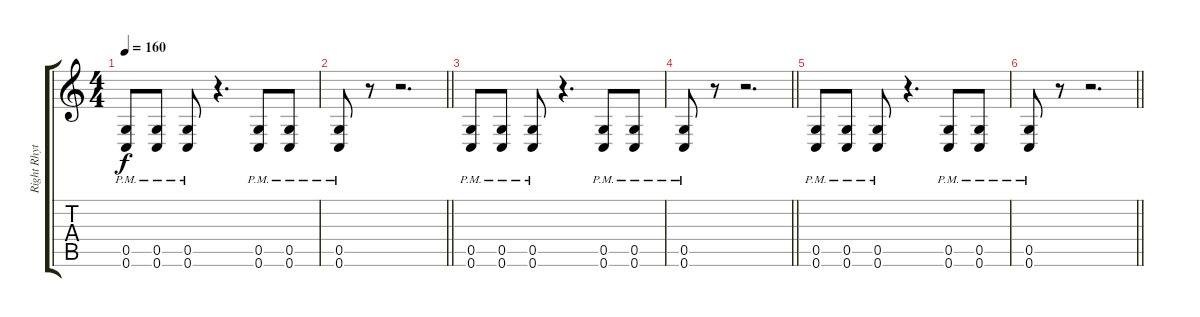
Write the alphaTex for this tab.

\track ("Right Rhythm" "Right Rhyt") {instrument distortionguitar}
\staff {score tabs}
\tuning (D4 A3 F3 C3 G2 C2) {hide}
\ts (4 4)
\tempo 160
\clef g2
\ks c
(0.5{pm} 0.6{pm}).8{dy f} (0.5{pm} 0.6{pm}).8 (0.5{pm} 0.6{pm}).8 r.4{d} (0.5{pm} 0.6{pm}).8 (0.5{pm} 0.6{pm}).8 |
\barLineRight lightlight
(0.5{pm} 0.6{pm}).8 r.8 r.2{d} |
(0.5{pm} 0.6{pm}).8 (0.5{pm} 0.6{pm}).8 (0.5{pm} 0.6{pm}).8 r.4{d} (0.5{pm} 0.6{pm}).8 (0.5{pm} 0.6{pm}).8 |
\barLineRight lightlight
(0.5{pm} 0.6{pm}).8 r.8 r.2{d} |
(0.5{pm} 0.6{pm}).8 (0.5{pm} 0.6{pm}).8 (0.5{pm} 0.6{pm}).8 r.4{d} (0.5{pm} 0.6{pm}).8 (0.5{pm} 0.6{pm}).8 |
\barLineRight lightlight
(0.5{pm} 0.6{pm}).8 r.8 r.2{d}
